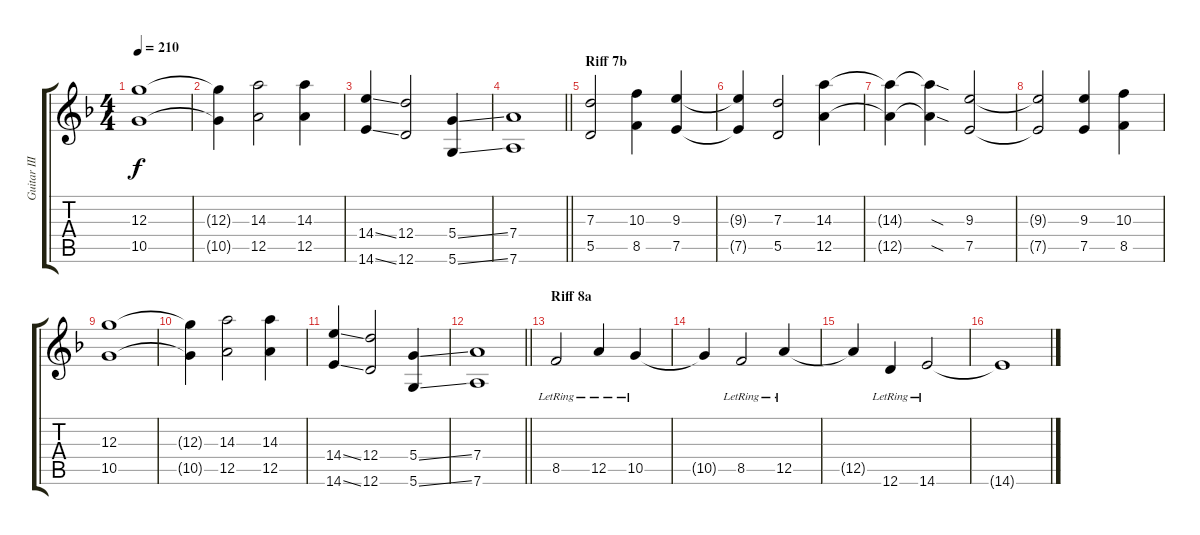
\track ("Guitar III [Center]" "Guitar III") {instrument distortionguitar}
\staff {score tabs}
\tuning (E4 B3 G3 D3 A2 D2) {hide}
\ts (4 4)
\tempo 210
\clef g2
\ks dminor
(12.3 10.5).1{dy f} |
(12.3{t} 10.5{t}).4 (14.3 12.5).2 (14.3 12.5).4 |
(14.4{ss} 14.6{ss}).4 (12.4 12.6).2 (5.4{ss} 5.6{ss}).4 |
\barLineRight lightlight
(7.4 7.6).1 |
\section ("" "Riff 7b")
(7.3 5.5).2 (10.3 8.5).4 (9.3 7.5).4 |
(9.3{t} 7.5{t}).4 (7.3 5.5).2 (14.3 12.5).4 |
(14.3{t} 12.5{t}).4 (14.3{sod t} 12.5{sod t}).4 (9.3 7.5).2 |
(9.3{t} 7.5{t}).2 (9.3 7.5).4 (10.3 8.5).4 |
(12.3 10.5).1 |
(12.3{t} 10.5{t}).4 (14.3 12.5).2 (14.3 12.5).4 |
(14.4{ss} 14.6{ss}).4 (12.4 12.6).2 (5.4{ss} 5.6{ss}).4 |
\barLineRight lightlight
(7.4 7.6).1 |
\section ("" "Riff 8a")
8.5{lr}.2{volume 16 instrument electricguitarclean} 12.5{lr}.4 10.5{lr}.4 |
10.5{t}.4 8.5{lr}.2 12.5{lr}.4 |
12.5{t}.4 12.6{lr}.4 14.6{lr}.2 |
14.6{t}.1
